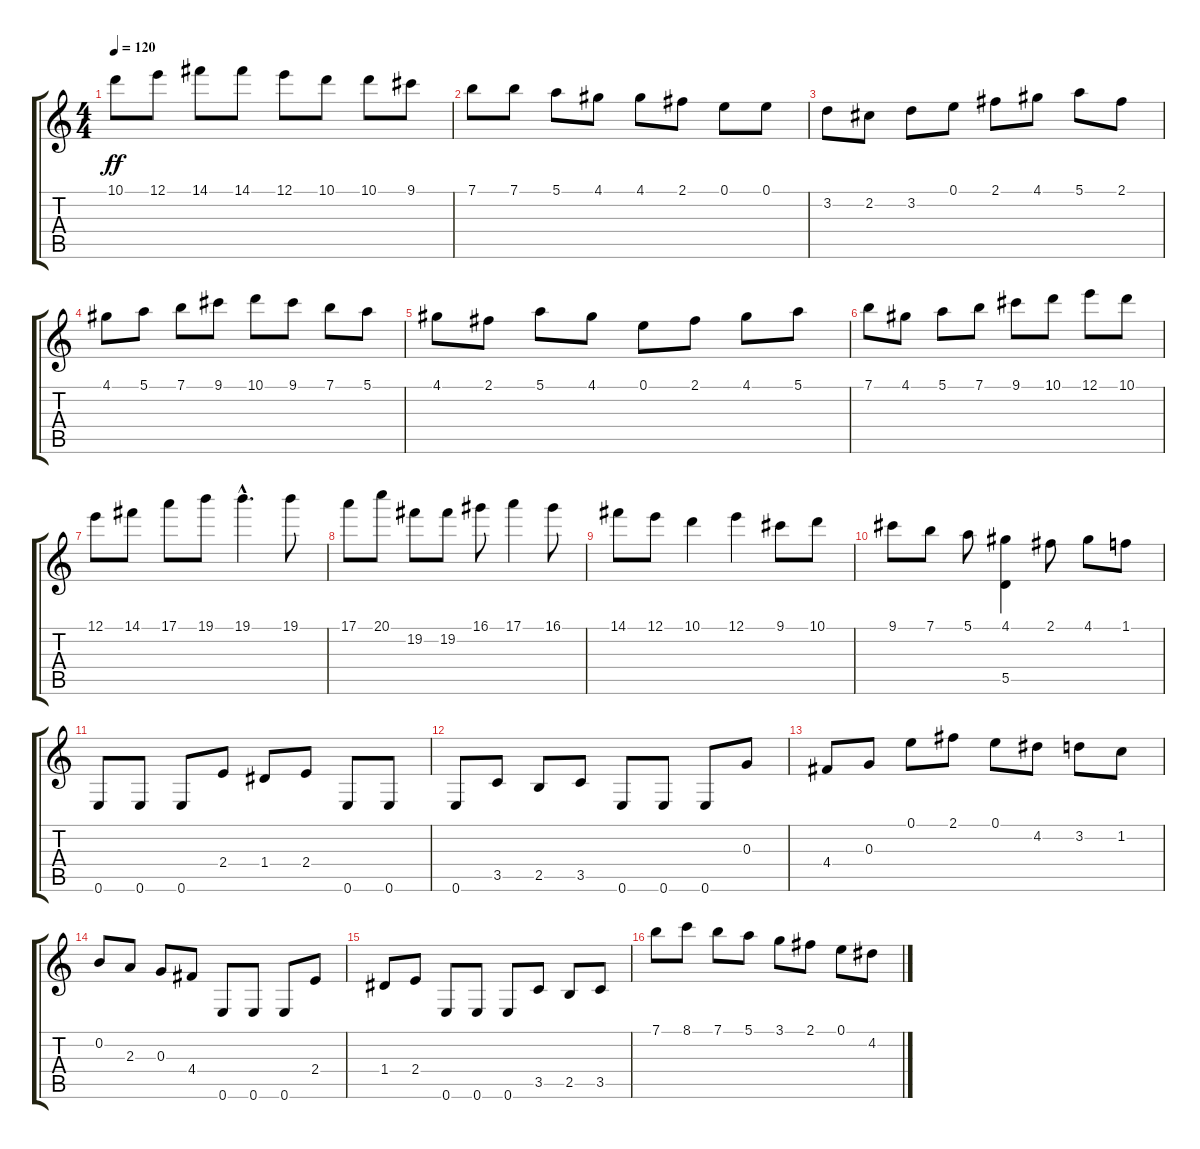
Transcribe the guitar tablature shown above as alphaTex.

\track "" {instrument acousticguitarnylon}
\staff {score tabs}
\tuning (E4 B3 G3 D3 A2 E2) {hide}
\ts (4 4)
\tempo 120
\clef g2
\ks c
10.1.8{dy ff} 12.1.8 14.1.8 14.1.8 12.1.8 10.1.8 10.1.8 9.1.8 |
7.1.8 7.1.8 5.1.8 4.1.8 4.1.8 2.1.8 0.1.8 0.1.8 |
3.2.8 2.2.8 3.2.8 0.1.8 2.1.8 4.1.8 5.1.8 2.1.8 |
4.1.8 5.1.8 7.1.8 9.1.8 10.1.8 9.1.8 7.1.8 5.1.8 |
4.1.8 2.1.8 5.1.8 4.1.8 0.1.8 2.1.8 4.1.8 5.1.8 |
7.1.8 4.1.8 5.1.8 7.1.8 9.1.8 10.1.8 12.1.8 10.1.8 |
12.1.8 14.1.8 17.1.8 19.1.8 19.1{hac}.4{d} 19.1.8 |
17.1.8 20.1.8 19.2.8 19.2.8 16.1.8 17.1.4 16.1.8 |
14.1.8 12.1.8 10.1.4 12.1.4 9.1.8 10.1.8 |
9.1.8 7.1.8 5.1.8 (4.1 5.5).4 2.1.8 4.1.8 1.1.8 |
0.6.8 0.6.8 0.6.8 2.4.8 1.4.8 2.4.8 0.6.8 0.6.8 |
0.6.8 3.5.8 2.5.8 3.5.8 0.6.8 0.6.8 0.6.8 0.3.8 |
4.4.8 0.3.8 0.1.8 2.1.8 0.1.8 4.2.8 3.2.8 1.2.8 |
0.2.8 2.3.8 0.3.8 4.4.8 0.6.8 0.6.8 0.6.8 2.4.8 |
1.4.8 2.4.8 0.6.8 0.6.8 0.6.8 3.5.8 2.5.8 3.5.8 |
7.1.8 8.1.8 7.1.8 5.1.8 3.1.8 2.1.8 0.1.8 4.2.8
